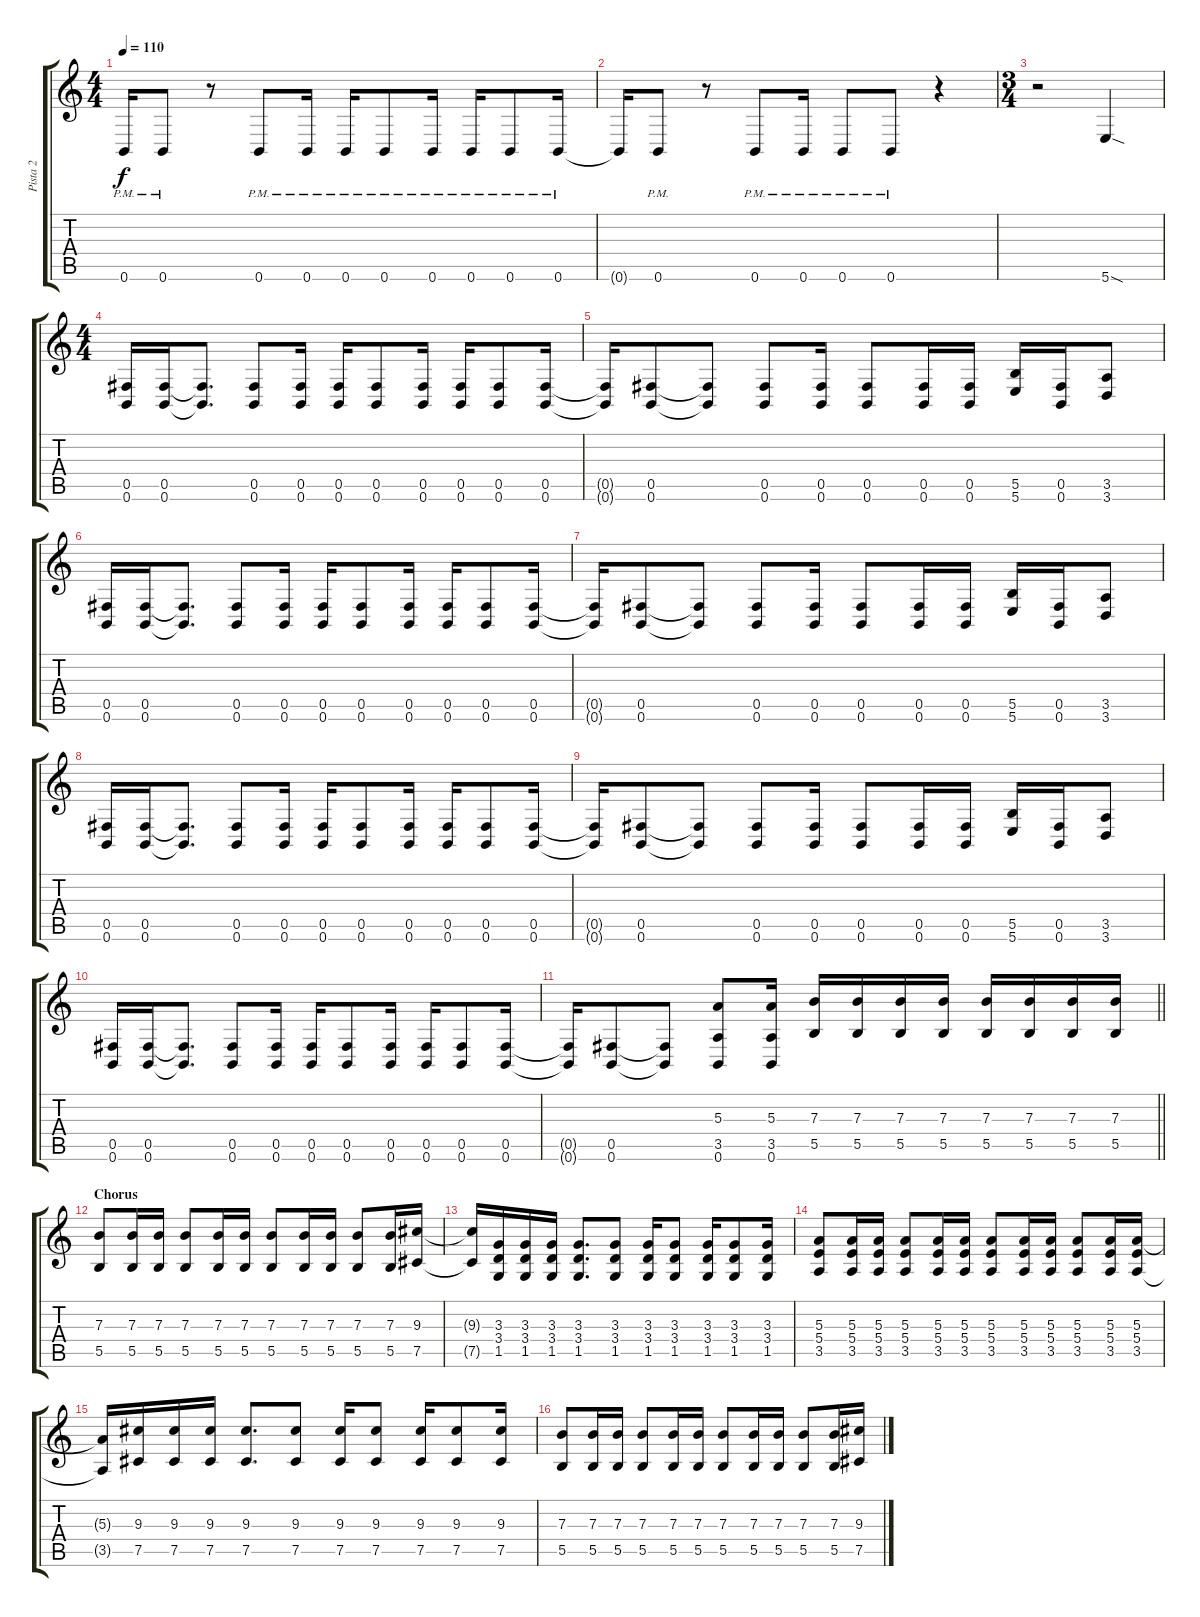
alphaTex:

\track ("Pista 2" "Pista 2") {instrument distortionguitar}
\staff {score tabs}
\tuning (Db4 Ab3 E3 B2 Gb2 B1) {hide}
\ts (4 4)
\tempo 110
\clef g2
\ks c
0.6{pm}.16{dy f} 0.6{pm}.8 r.8 0.6{pm}.8 0.6{pm}.16 0.6{pm}.16 0.6{pm}.8 0.6{pm}.16 0.6{pm}.16 0.6{pm}.8 0.6{pm}.16 |
0.6{t}.16 0.6{pm}.8 r.8 0.6{pm}.8 0.6{pm}.16 0.6{pm}.8 0.6{pm}.8 r.4 |
\ts (3 4)
r.2 5.6{sod}.4 |
\ts (4 4)
(0.5 0.6).16 (0.5 0.6).16 (0.5{t} 0.6{t}).8{d} (0.5 0.6).8 (0.5 0.6).16 (0.5 0.6).16 (0.5 0.6).8 (0.5 0.6).16 (0.5 0.6).16 (0.5 0.6).8 (0.5 0.6).16 |
(0.5{t} 0.6{t}).16 (0.5 0.6).8 (0.5{t} 0.6{t}).8 (0.5 0.6).8 (0.5 0.6).16 (0.5 0.6).8 (0.5 0.6).16 (0.5 0.6).16 (5.5 5.6).16 (0.5 0.6).16 (3.5 3.6).8 |
(0.5 0.6).16 (0.5 0.6).16 (0.5{t} 0.6{t}).8{d} (0.5 0.6).8 (0.5 0.6).16 (0.5 0.6).16 (0.5 0.6).8 (0.5 0.6).16 (0.5 0.6).16 (0.5 0.6).8 (0.5 0.6).16 |
(0.5{t} 0.6{t}).16 (0.5 0.6).8 (0.5{t} 0.6{t}).8 (0.5 0.6).8 (0.5 0.6).16 (0.5 0.6).8 (0.5 0.6).16 (0.5 0.6).16 (5.5 5.6).16 (0.5 0.6).16 (3.5 3.6).8 |
(0.5 0.6).16 (0.5 0.6).16 (0.5{t} 0.6{t}).8{d} (0.5 0.6).8 (0.5 0.6).16 (0.5 0.6).16 (0.5 0.6).8 (0.5 0.6).16 (0.5 0.6).16 (0.5 0.6).8 (0.5 0.6).16 |
(0.5{t} 0.6{t}).16 (0.5 0.6).8 (0.5{t} 0.6{t}).8 (0.5 0.6).8 (0.5 0.6).16 (0.5 0.6).8 (0.5 0.6).16 (0.5 0.6).16 (5.5 5.6).16 (0.5 0.6).16 (3.5 3.6).8 |
(0.5 0.6).16 (0.5 0.6).16 (0.5{t} 0.6{t}).8{d} (0.5 0.6).8 (0.5 0.6).16 (0.5 0.6).16 (0.5 0.6).8 (0.5 0.6).16 (0.5 0.6).16 (0.5 0.6).8 (0.5 0.6).16 |
\barLineRight lightlight
(0.5{t} 0.6{t}).16 (0.5 0.6).8 (0.5{t} 0.6{t}).8 (5.3 3.5 0.6).8 (5.3 3.5 0.6).16 (7.3 5.5).16 (7.3 5.5).16 (7.3 5.5).16 (7.3 5.5).16 (7.3 5.5).16 (7.3 5.5).16 (7.3 5.5).16 (7.3 5.5).16 |
\section ("" "Chorus")
(7.3 5.5).8{volume 9 instrument distortionguitar} (7.3 5.5).16 (7.3 5.5).16 (7.3 5.5).8 (7.3 5.5).16 (7.3 5.5).16 (7.3 5.5).8 (7.3 5.5).16 (7.3 5.5).16 (7.3 5.5).8 (7.3 5.5).16 (9.3 7.5).16 |
(9.3{t} 7.5{t}).16 (3.3 3.4 1.5).16 (3.3 3.4 1.5).16 (3.3 3.4 1.5).16 (3.3 3.4 1.5).8{d} (3.3 3.4 1.5).8 (3.3 3.4 1.5).16 (3.3 3.4 1.5).8 (3.3 3.4 1.5).16 (3.3 3.4 1.5).8 (3.3 3.4 1.5).16 |
(5.3 5.4 3.5).8 (5.3 5.4 3.5).16 (5.3 5.4 3.5).16 (5.3 5.4 3.5).8 (5.3 5.4 3.5).16 (5.3 5.4 3.5).16 (5.3 5.4 3.5).8 (5.3 5.4 3.5).16 (5.3 5.4 3.5).16 (5.3 5.4 3.5).8 (5.3 5.4 3.5).16 (5.3 5.4 3.5).16 |
(5.3{t} 3.5{t}).16 (9.3 7.5).16 (9.3 7.5).16 (9.3 7.5).16 (9.3 7.5).8{d} (9.3 7.5).8 (9.3 7.5).16 (9.3 7.5).8 (9.3 7.5).16 (9.3 7.5).8 (9.3 7.5).16 |
(7.3 5.5).8 (7.3 5.5).16 (7.3 5.5).16 (7.3 5.5).8 (7.3 5.5).16 (7.3 5.5).16 (7.3 5.5).8 (7.3 5.5).16 (7.3 5.5).16 (7.3 5.5).8 (7.3 5.5).16 (9.3 7.5).16
